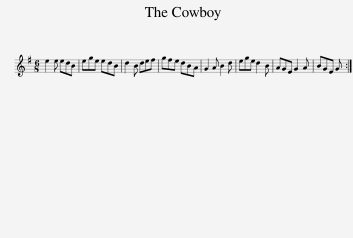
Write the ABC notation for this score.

X:1
L:1/8
M:6/8
I:linebreak $
K:G
V:1 treble
V:1
 e2 e edB | ege edB | d2 B def | gfe dBA | G2 A B2 d | %5
 ege d2 B | AGE G2 A | BGE G :| %8
